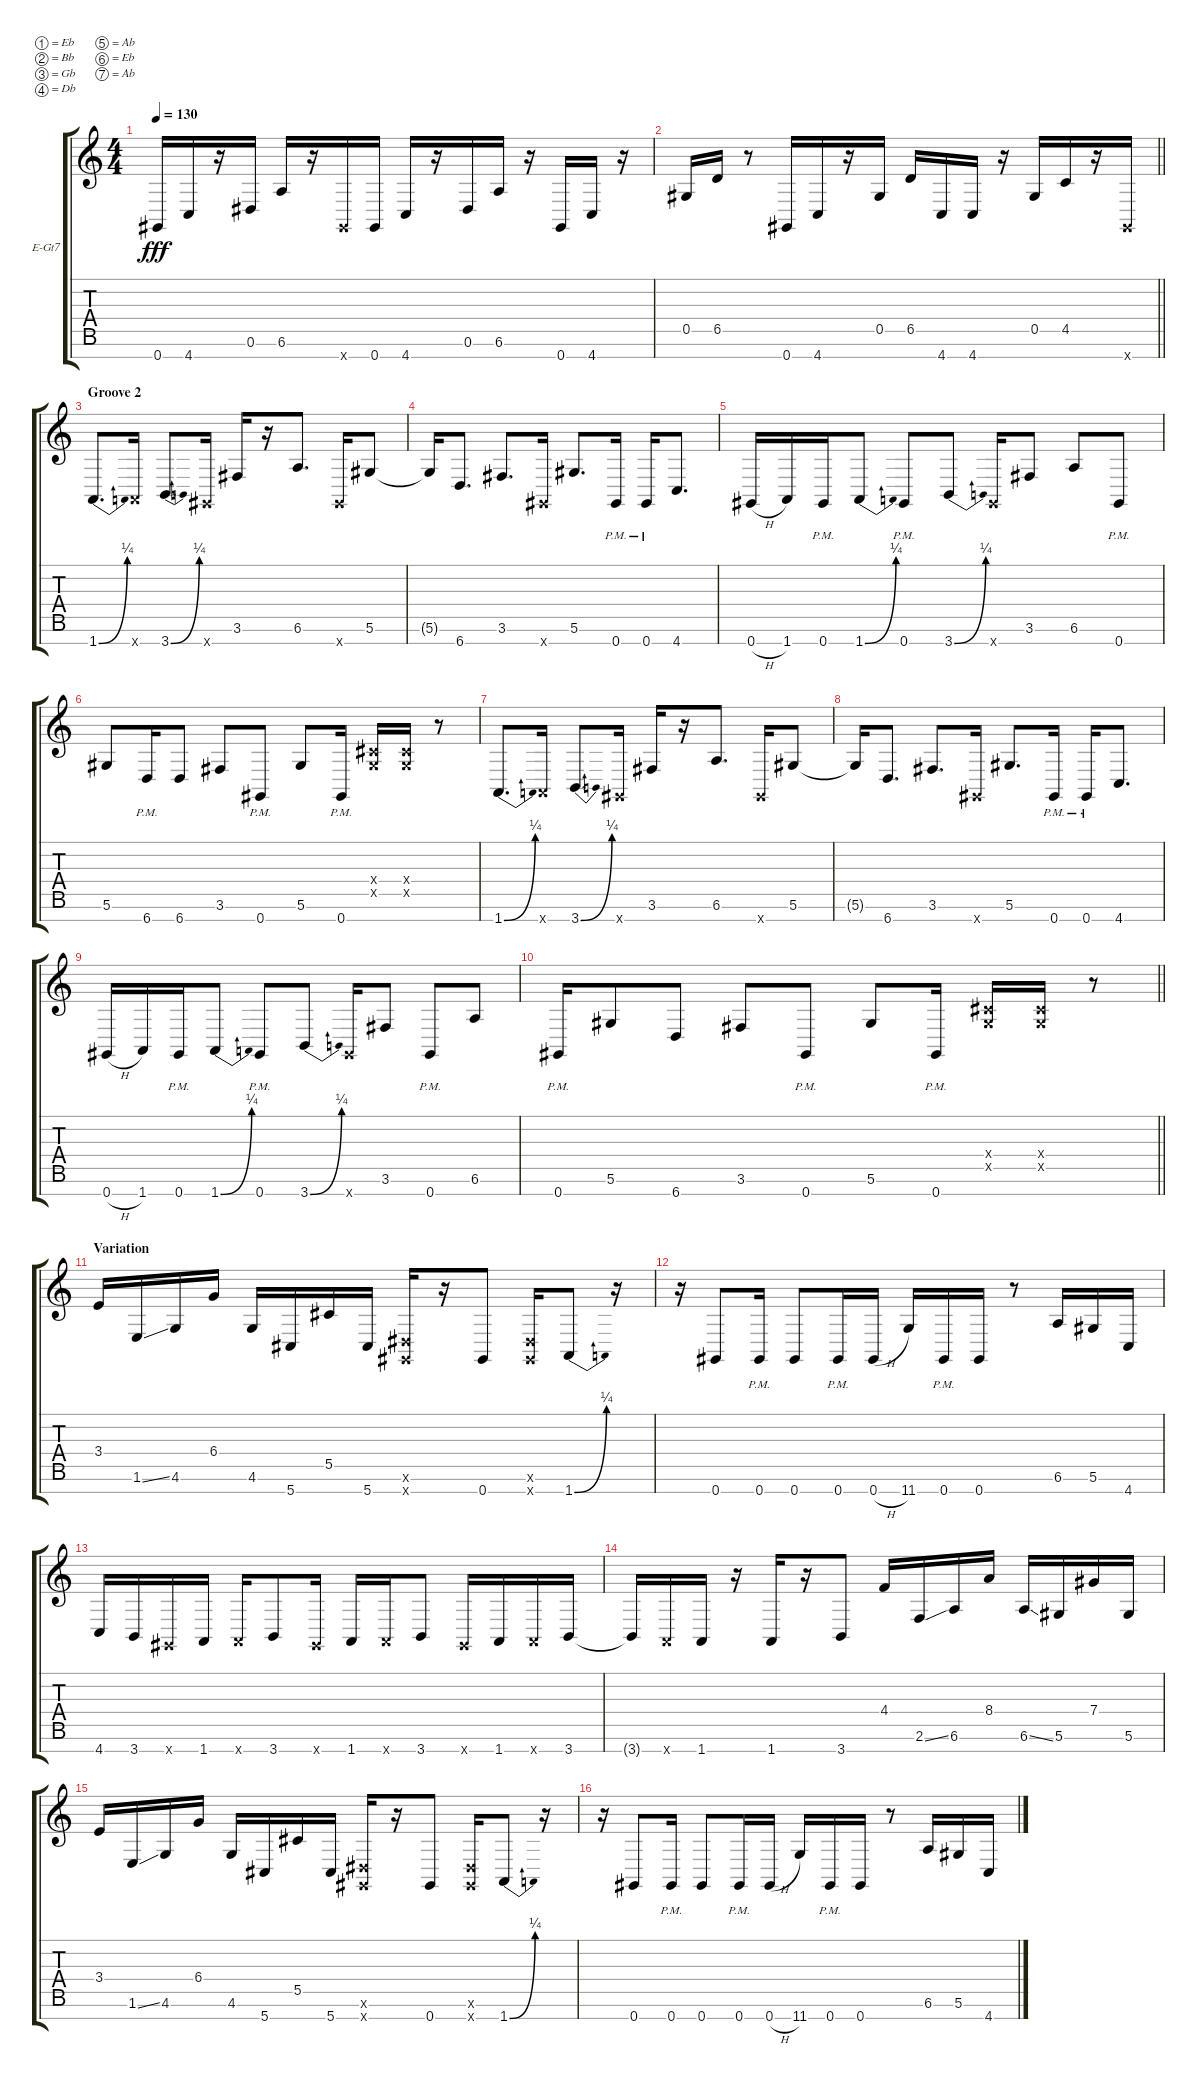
\bracketExtendMode groupsimilarinstruments
\firstSystemTrackNameOrientation horizontal
\otherSystemsTrackNameOrientation horizontal
\track ("R" "E-Gt7") {instrument distortionguitar}
\staff {score tabs}
\tuning (Eb4 Bb3 Gb3 Db3 Ab2 Eb2 Ab1)
\ts (4 4)
\tempo 130
\clef g2
\ks c
0.7.16{dy fff} 4.7.16 r.16 0.6.16 6.6.16 r.16 0.7{x}.16 0.7.16 4.7.16 r.16 0.6.16 6.6.16 r.16 0.7.16 4.7.16 r.16 |
\barLineRight lightlight
0.5.16 6.5.16 r.8 0.7.16 4.7.16 r.16 0.5.16 6.5.16 4.7.16 4.7.16 r.16 0.5.16 4.5.16 r.16 0.7{x}.16 |
\section ("" "Groove 2")
1.7{be (bend 0 0 60 1)}.8{d} 1.7{x}.16 3.7{be (bend 0 0 60 1)}.8{d} 0.7{x}.16 3.6.16 r.16 6.6.8{d} 0.7{x}.16 5.6.8 |
5.6{t}.16 6.7.8{d} 3.6.8{d} 0.7{x}.16 5.6.8{d} 0.7{pm}.16 0.7{pm}.16 4.7.8{d} |
0.7{h}.16 1.7.16 0.7{pm}.16 1.7{be (bend 0 0 60 1)}.8 0.7{pm}.8 3.7{be (bend 0 0 60 1)}.8 0.7{x}.16 3.6.8 6.6.8 0.7{pm}.8 |
5.6.8 6.7{pm}.16 6.7.8 3.6.8 0.7{pm}.8 5.6.8 0.7{pm}.16 (0.4{x} 0.5{x}).16 (0.4{x} 0.5{x}).16 r.8 |
1.7{be (bend 0 0 60 1)}.8{d} 1.7{x}.16 3.7{be (bend 0 0 60 1)}.8{d} 0.7{x}.16 3.6.16 r.16 6.6.8{d} 0.7{x}.16 5.6.8 |
5.6{t}.16 6.7.8{d} 3.6.8{d} 0.7{x}.16 5.6.8{d} 0.7{pm}.16 0.7{pm}.16 4.7.8{d} |
0.7{h}.16 1.7.16 0.7{pm}.16 1.7{be (bend 0 0 60 1)}.8 0.7{pm}.8 3.7{be (bend 0 0 60 1)}.8 0.7{x}.16 3.6.8 0.7{pm}.8 6.6.8 |
\barLineRight lightlight
0.7{pm}.16 5.6.8 6.7.8 3.6.8 0.7{pm}.8 5.6.8 0.7{pm}.16 (0.4{x} 0.5{x}).16 (0.4{x} 0.5{x}).16 r.8 |
\section ("" "Variation")
3.4.16 1.6{ss}.16 4.6.16 6.4.16 4.6.16 5.7.16 5.5.16 5.7.16 (0.6{x} 0.7{x}).16 r.16 0.7.8 (0.6{x} 0.7{x}).16 1.7{be (bend 0 0 60 1)}.8 r.16 |
r.16 0.7.8 0.7{pm}.16 0.7.8 0.7{pm}.16 0.7{h}.16 11.7.16 0.7{pm}.16 0.7.16 r.8 6.6.16 5.6.16 4.7.16 |
4.7.16 3.7.16 0.7{x}.16 1.7.16 1.7{x}.16 3.7.8 0.7{x}.16 1.7.16 1.7{x}.16 3.7.8 0.7{x}.16 1.7.16 1.7{x}.16 3.7.16 |
3.7{t}.16 1.7{x}.16 1.7.16 r.16 1.7.16 r.16 3.7.8 4.4.16 2.6{ss}.16 6.6.16 8.4.16 6.6{ss}.16 5.6.16 7.4.16 5.6.16 |
3.4.16 1.6{ss}.16 4.6.16 6.4.16 4.6.16 5.7.16 5.5.16 5.7.16 (0.6{x} 0.7{x}).16 r.16 0.7.8 (0.6{x} 0.7{x}).16 1.7{be (bend 0 0 60 1)}.8 r.16 |
r.16 0.7.8 0.7{pm}.16 0.7.8 0.7{pm}.16 0.7{h}.16 11.7.16 0.7{pm}.16 0.7.16 r.8 6.6.16 5.6.16 4.7.16
